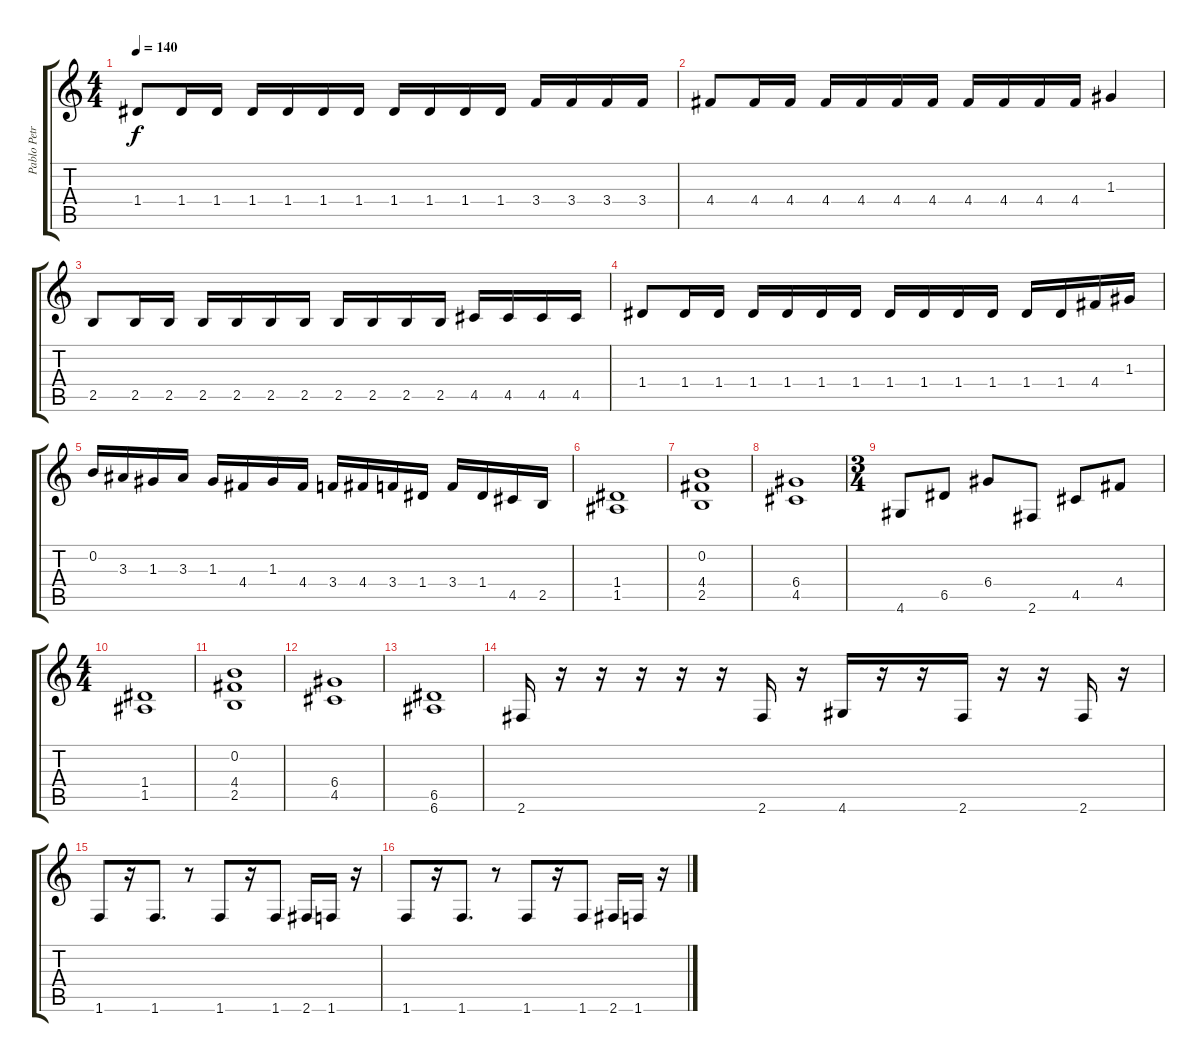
\track ("Pablo Petrucci García" "Pablo Petr") {instrument distortionguitar}
\staff {score tabs}
\tuning (E4 B3 G3 D3 A2 E2) {hide}
\ts (4 4)
\tempo 140
\clef g2
\ks c
1.4.8{dy f} 1.4.16 1.4.16 1.4.16 1.4.16 1.4.16 1.4.16 1.4.16 1.4.16 1.4.16 1.4.16 3.4.16 3.4.16 3.4.16 3.4.16 |
4.4.8 4.4.16 4.4.16 4.4.16 4.4.16 4.4.16 4.4.16 4.4.16 4.4.16 4.4.16 4.4.16 1.3.4 |
2.5.8 2.5.16 2.5.16 2.5.16 2.5.16 2.5.16 2.5.16 2.5.16 2.5.16 2.5.16 2.5.16 4.5.16 4.5.16 4.5.16 4.5.16 |
1.4.8 1.4.16 1.4.16 1.4.16 1.4.16 1.4.16 1.4.16 1.4.16 1.4.16 1.4.16 1.4.16 1.4.16 1.4.16 4.4.16 1.3.16 |
0.2.16 3.3.16 1.3.16 3.3.16 1.3.16 4.4.16 1.3.16 4.4.16 3.4.16 4.4.16 3.4.16 1.4.16 3.4.16 1.4.16 4.5.16 2.5.16 |
(1.4 1.5).1 |
(0.2 4.4 2.5).1 |
(6.4 4.5).1 |
\ts (3 4)
4.6.8 6.5.8 6.4.8 2.6.8 4.5.8 4.4.8 |
\ts (4 4)
(1.4 1.5).1 |
(0.2 4.4 2.5).1 |
(6.4 4.5).1 |
(6.5 6.6).1 |
2.6.16 r.16 r.16 r.16 r.16 r.16 2.6.16 r.16 4.6.16 r.16 r.16 2.6.16 r.16 r.16 2.6.16 r.16 |
1.6.8 r.16 1.6.8{d} r.8 1.6.8 r.16 1.6.8 2.6.16 1.6.16 r.16 |
1.6.8 r.16 1.6.8{d} r.8 1.6.8 r.16 1.6.8 2.6.16 1.6.16 r.16
